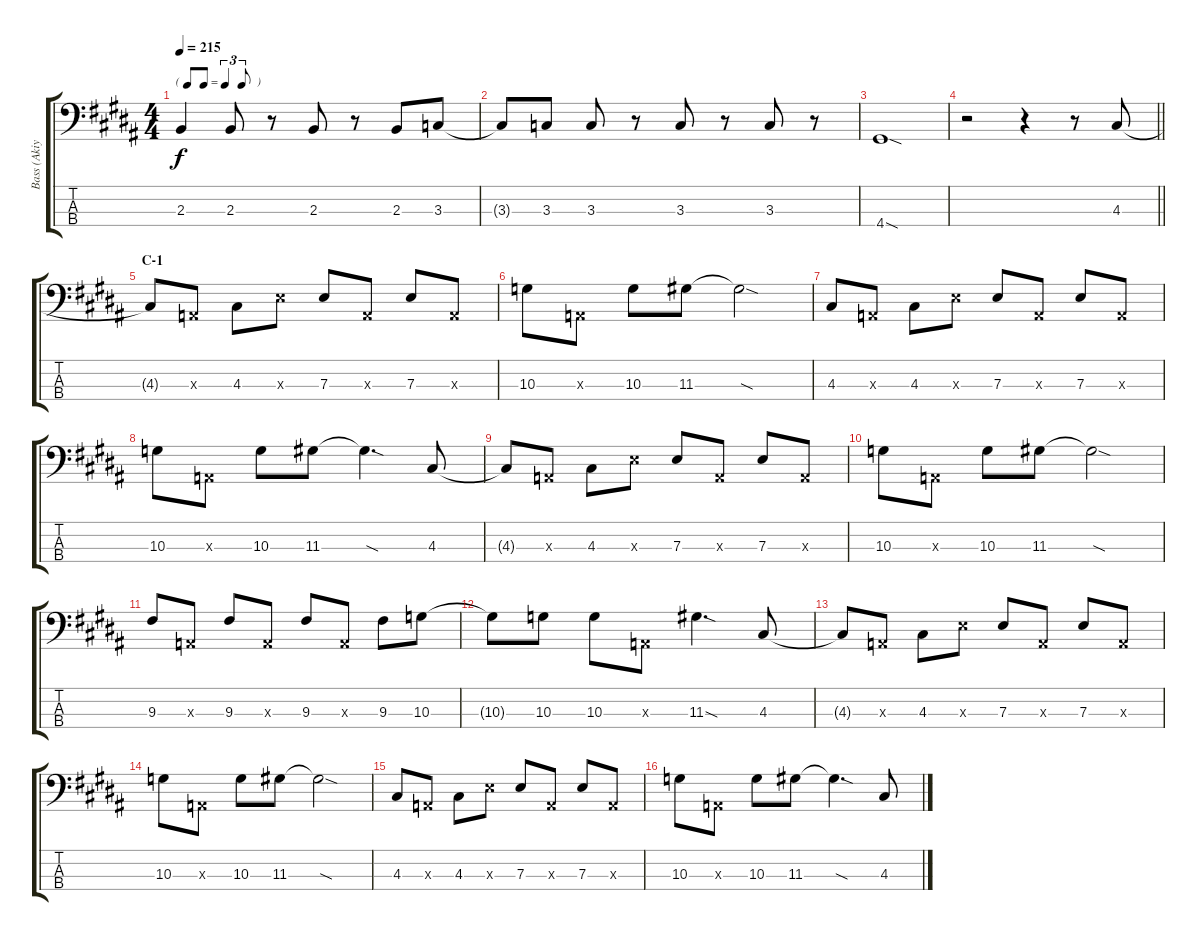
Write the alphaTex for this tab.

\track ("Bass (Akiyama Mio)" "Bass (Akiy") {instrument electricbassfinger}
\staff {score tabs}
\tuning (G2 D2 A1 E1) {hide}
\ts (4 4)
\tf triplet8th
\tempo 215
\clef f4
\ks b
2.3.4{dy f} 2.3.8 r.8 2.3.8 r.8 2.3.8 3.3.8 |
3.3{t}.8 3.3.8 3.3.8 r.8 3.3.8 r.8 3.3.8 r.8 |
4.4{sod}.1 |
\barLineRight lightlight
r.2 r.4 r.8 4.3.8 |
\section ("" "C-1")
4.3{t}.8 0.3{x}.8 4.3.8 7.3{x}.8 7.3.8 0.3{x}.8 7.3.8 0.3{x}.8 |
10.3.8 0.3{x}.8 10.3.8 11.3.8 11.3{sod t}.2 |
4.3.8 0.3{x}.8 4.3.8 7.3{x}.8 7.3.8 0.3{x}.8 7.3.8 0.3{x}.8 |
10.3.8 0.3{x}.8 10.3.8 11.3.8 11.3{sod t}.4{d} 4.3.8 |
4.3{t}.8 0.3{x}.8 4.3.8 7.3{x}.8 7.3.8 0.3{x}.8 7.3.8 0.3{x}.8 |
10.3.8 0.3{x}.8 10.3.8 11.3.8 11.3{sod t}.2 |
9.3.8 0.3{x}.8 9.3.8 0.3{x}.8 9.3.8 0.3{x}.8 9.3.8 10.3.8 |
10.3{t}.8 10.3.8 10.3.8 0.3{x}.8 11.3{sod}.4{d} 4.3.8 |
4.3{t}.8 0.3{x}.8 4.3.8 7.3{x}.8 7.3.8 0.3{x}.8 7.3.8 0.3{x}.8 |
10.3.8 0.3{x}.8 10.3.8 11.3.8 11.3{sod t}.2 |
4.3.8 0.3{x}.8 4.3.8 7.3{x}.8 7.3.8 0.3{x}.8 7.3.8 0.3{x}.8 |
10.3.8 0.3{x}.8 10.3.8 11.3.8 11.3{sod t}.4{d} 4.3.8
